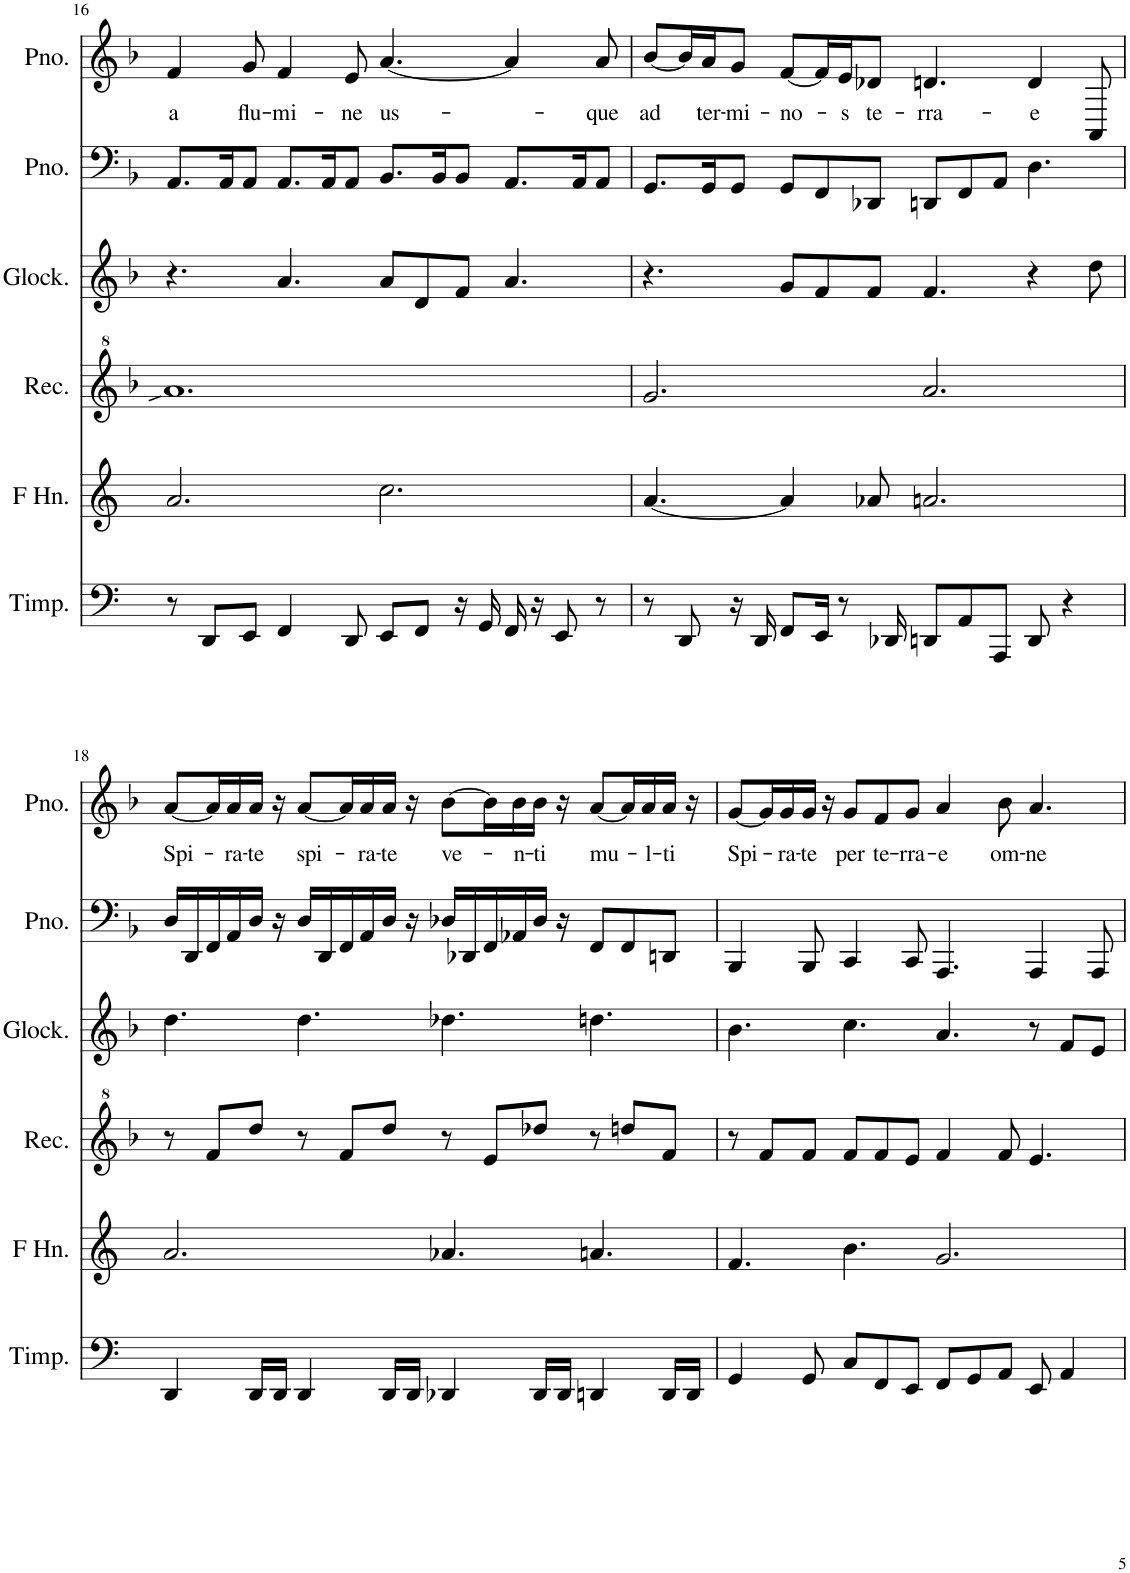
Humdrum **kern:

**kern	**kern	**kern	**kern	**kern	**kern	**text
*part6	*part5	*part4	*part3	*part2	*part1	*part1
*staff6	*staff5	*staff4	*staff3	*staff2	*staff1	*staff1
*I"Timpani	*I"Horn in F	*I"Recorder	*I"Glockenspiel	*I"Piano	*I"Piano	*
*I'Timp.	*	*I'Rec.	*I'Glock.	*I'Pno.	*I'Pno.	*
!!LO:PB:g=z
*clefF4	*clefG2	*clefG^2	*clefG2	*clefF4	*clefG2	*
*	*Trd4c7	*	*Trd-14c-24	*	*	*
*k[]	*k[]	*k[b-]	*k[b-]	*k[b-]	*k[b-]	*
*M12/8	*M12/8	*M12/8	*M12/8	*M12/8	*M12/8	*
=16	=16	=16	=16	=16	=16	=16
!	!	!	!	!	!	!LO:LY:b
8r	2.a/	1.aa	4.r	8.AA/L	4f/	a
8DD/L	.	.	.	.	.	.
.	.	.	.	16AA/K	.	.
!	!	!	!	!	!	!LO:LY:b
8EE/J	.	.	.	8AA/J	8g/	flu-
!	!	!	!	!	!	!LO:LY:b
4FF/	.	.	4.a/	8.AA/L	4f/	-mi-
.	.	.	.	16AA/K	.	.
!	!	!	!	!	!	!LO:LY:b
8DD/	.	.	.	8AA/J	8e/	-ne
!	!	!	!	!	!	!LO:LY:b
8EE/L	2.cc\	.	8a/L	8.BB-/L	[4.a/	us-
8FF/J	.	.	8d/	.	.	.
.	.	.	.	16BB-/K	.	.
16r	.	.	8f/J	8BB-/J	.	.
16GG/	.	.	.	.	.	.
16FF/	.	.	4.a/	8.AA/L	4a/]	.
16r	.	.	.	.	.	.
8EE/	.	.	.	.	.	.
.	.	.	.	16AA/K	.	.
!	!	!	!	!	!	!LO:LY:b
8r	.	.	.	8AA/J	8a/	-que
=17	=17	=17	=17	=17	=17	=17
!	!	!	!	!	!	!LO:LY:b
8r	[4.a/	2.gg/	4.r	8.GG/L	[8b-/L	ad
8DD/	.	.	.	.	16b-/L]	.
!	!	!	!	!	!	!LO:LY:b
.	.	.	.	16GG/K	16a/J	ter-
!	!	!	!	!	!	!LO:LY:b
16r	.	.	.	8GG/J	8g/J	-mi-
16DD/	.	.	.	.	.	.
!	!	!	!	!	!	!LO:LY:b
8FF/L	4a/]	.	8g/L	8GG/L	[8f/L	-no-
16EE/Jk	.	.	8f/	8FF/	16f/L]	.
!	!	!	!	!	!	!LO:LY:b
8r	.	.	.	.	16e/J	-s
!	!	!	!	!	!	!LO:LY:b
.	8a-X/	.	8f/J	8DD-X/J	8d-X/J	te-
16DD-X/	.	.	.	.	.	.
!	!	!	!	!	!	!LO:LY:b
8DDn/L	2.an/	2.aa/	4.f/	8DDn/L	4.dn/	-rra-
8AA/	.	.	.	8FF/	.	.
8AAA/J	.	.	.	8AA/J	.	.
!	!	!	!	!	!	!LO:LY:b
8DD/	.	.	4r	4.D\	4d/	-e
4r	.	.	.	.	.	.
.	.	.	8dd\	.	8AA/	.
!!LO:LB:g=z
=18	=18	=18	=18	=18	=18	=18
!	!	!	!	!	!	!LO:LY:b
4DD/	2.a/	8r	4.dd\	16D/LL	[8a/L	Spi-
.	.	.	.	16DD/	.	.
.	.	8ff/L	.	16FF/	16a/L]	.
!	!	!	!	!	!	!LO:LY:b
.	.	.	.	16AA/	16a/	-ra-
!	!	!	!	!	!	!LO:LY:b
16DD/LL	.	8ddd/J	.	16D/JJ	16a/JJ	-te
16DD/JJ	.	.	.	16r	16r	.
!	!	!	!	!	!	!LO:LY:b
4DD/	.	8r	4.dd\	16D/LL	[8a/L	spi-
.	.	.	.	16DD/	.	.
.	.	8ff/L	.	16FF/	16a/L]	.
!	!	!	!	!	!	!LO:LY:b
.	.	.	.	16AA/	16a/	-ra-
!	!	!	!	!	!	!LO:LY:b
16DD/LL	.	8ddd/J	.	16D/JJ	16a/JJ	-te
16DD/JJ	.	.	.	16r	16r	.
!	!	!	!	!	!	!LO:LY:b
4DD-X/	4.a-X/	8r	4.dd-X\	16D-X/LL	[8b-\L	ve-
.	.	.	.	16DD-X/	.	.
.	.	8ee/L	.	16FF/	16b-\L]	.
!	!	!	!	!	!	!LO:LY:b
.	.	.	.	16AA-X/	16b-\	-n-
!	!	!	!	!	!	!LO:LY:b
16DD-/LL	.	8ddd-X/J	.	16D-/JJ	16b-\JJ	-ti
16DD-/JJ	.	.	.	16r	16r	.
!	!	!	!	!	!	!LO:LY:b
4DDn/	4.an/	8r	4.ddn\	8FF/L	[8a/L	mu-
.	.	8dddn/L	.	8FF/	16a/L]	.
!	!	!	!	!	!	!LO:LY:b
.	.	.	.	.	16a/	-l-
!	!	!	!	!	!	!LO:LY:b
16DD/LL	.	8ff/J	.	8DDn/J	16a/JJ	-ti
16DD/JJ	.	.	.	.	16r	.
=19	=19	=19	=19	=19	=19	=19
!	!	!	!	!	!	!LO:LY:b
4GG/	4.f/	8r	4.b-\	4BBB-/	[8g/L	Spi-
.	.	8ff/L	.	.	16g/L]	.
!	!	!	!	!	!	!LO:LY:b
.	.	.	.	.	16g/	-ra-
!	!	!	!	!	!	!LO:LY:b
8GG/	.	8ff/J	.	8BBB-/	16g/JJ	-te
.	.	.	.	.	16r	.
!	!	!	!	!	!	!LO:LY:b
8C/L	4.b\	8ff/L	4.cc\	4CC/	8g/L	per
!	!	!	!	!	!	!LO:LY:b
8FF/	.	8ff/	.	.	8f/	te-
!	!	!	!	!	!	!LO:LY:b
8EE/J	.	8ee/J	.	8CC/	8g/J	-rra-
!	!	!	!	!	!	!LO:LY:b
8FF/L	2.g/	4ff/	4.a/	4.AAA/	4a/	-e
8GG/	.	.	.	.	.	.
!	!	!	!	!	!	!LO:LY:b
8AA/J	.	8ff/	.	.	8b-\	om-
!	!	!	!	!	!	!LO:LY:b
8EE/	.	4.ee/	8r	4AAA/	4.a/	-ne
4AA/	.	.	8f/L	.	.	.
.	.	.	8e/J	8AAA/	.	.
=	=	=	=	=	=	=
*-	*-	*-	*-	*-	*-	*-
